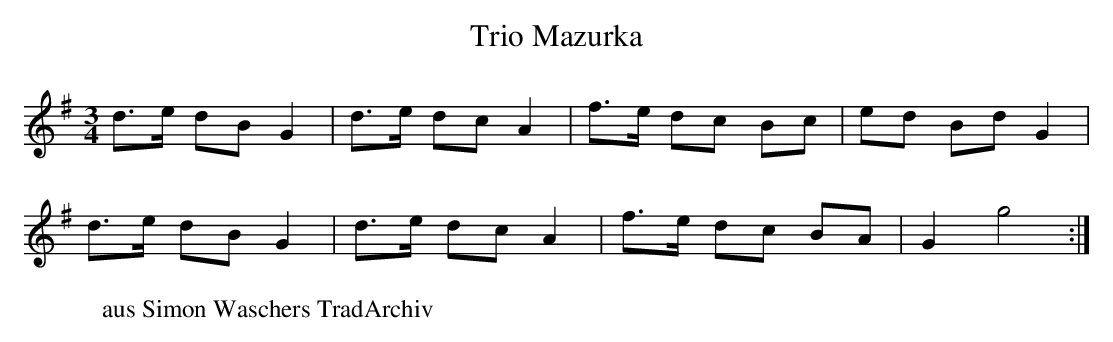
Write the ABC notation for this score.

X:1
T:Mazurka, Trio
M:3/4
L:1/8
K:G
d>e dBG2 | d>e dcA2 | f>e dc Bc | ed Bd G2 |
d>e dBG2 | d>e dcA2 | f>e dc BA | G2g4 :|
W:aus Simon Waschers TradArchiv
